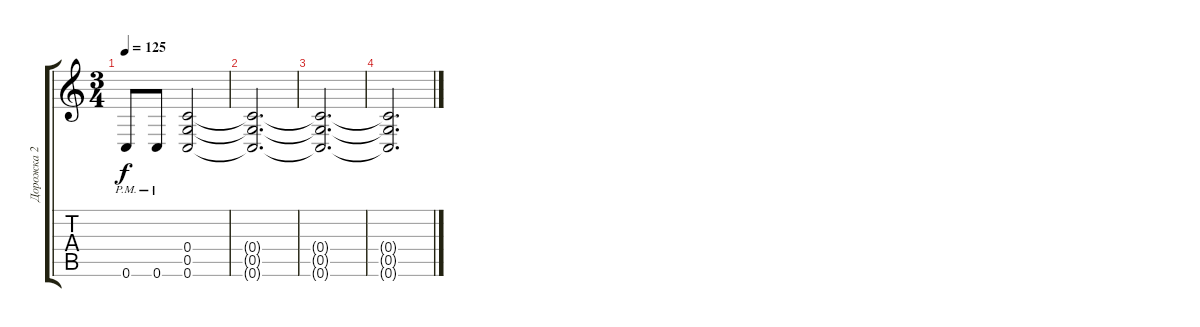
\track ("Дорожка 2" "Дорожка 2") {instrument distortionguitar}
\staff {score tabs}
\tuning (D4 A3 F3 C3 G2 C2) {hide}
\ts (3 4)
\tempo 125
\clef g2
\ks c
0.6{pm}.8{dy f} 0.6{pm}.8 (0.4 0.5 0.6).2 |
(0.4{t} 0.5{t} 0.6{t}).2{d} |
(0.4{t} 0.5{t} 0.6{t}).2{d} |
(0.4{t} 0.5{t} 0.6{t}).2{d}
